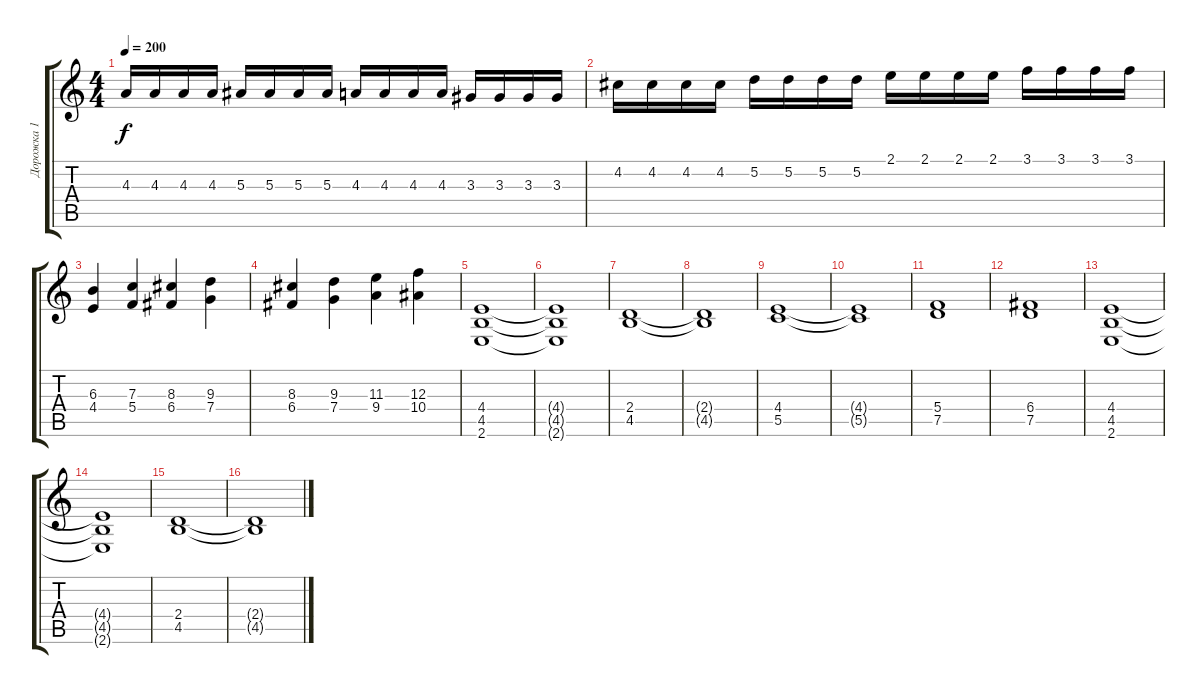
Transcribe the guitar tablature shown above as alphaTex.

\track ("Дорожка 1" "Дорожка 1") {instrument distortionguitar}
\staff {score tabs}
\tuning (D4 A3 F3 C3 G2 D2) {hide}
\ts (4 4)
\tempo 200
\clef g2
\ks c
4.3.16{dy f} 4.3.16 4.3.16 4.3.16 5.3.16 5.3.16 5.3.16 5.3.16 4.3.16 4.3.16 4.3.16 4.3.16 3.3.16 3.3.16 3.3.16 3.3.16 |
4.2.16 4.2.16 4.2.16 4.2.16 5.2.16 5.2.16 5.2.16 5.2.16 2.1.16 2.1.16 2.1.16 2.1.16 3.1.16 3.1.16 3.1.16 3.1.16 |
(6.3 4.4).4 (7.3 5.4).4 (8.3 6.4).4 (9.3 7.4).4 |
(8.3 6.4).4 (9.3 7.4).4 (11.3 9.4).4 (12.3 10.4).4 |
(4.4 4.5 2.6).1 |
(4.4{t} 4.5{t} 2.6{t}).1 |
(2.4 4.5).1 |
(2.4{t} 4.5{t}).1 |
(4.4 5.5).1 |
(4.4{t} 5.5{t}).1 |
(5.4 7.5).1 |
(6.4 7.5).1 |
(4.4 4.5 2.6).1 |
(4.4{t} 4.5{t} 2.6{t}).1 |
(2.4 4.5).1 |
(2.4{t} 4.5{t}).1
